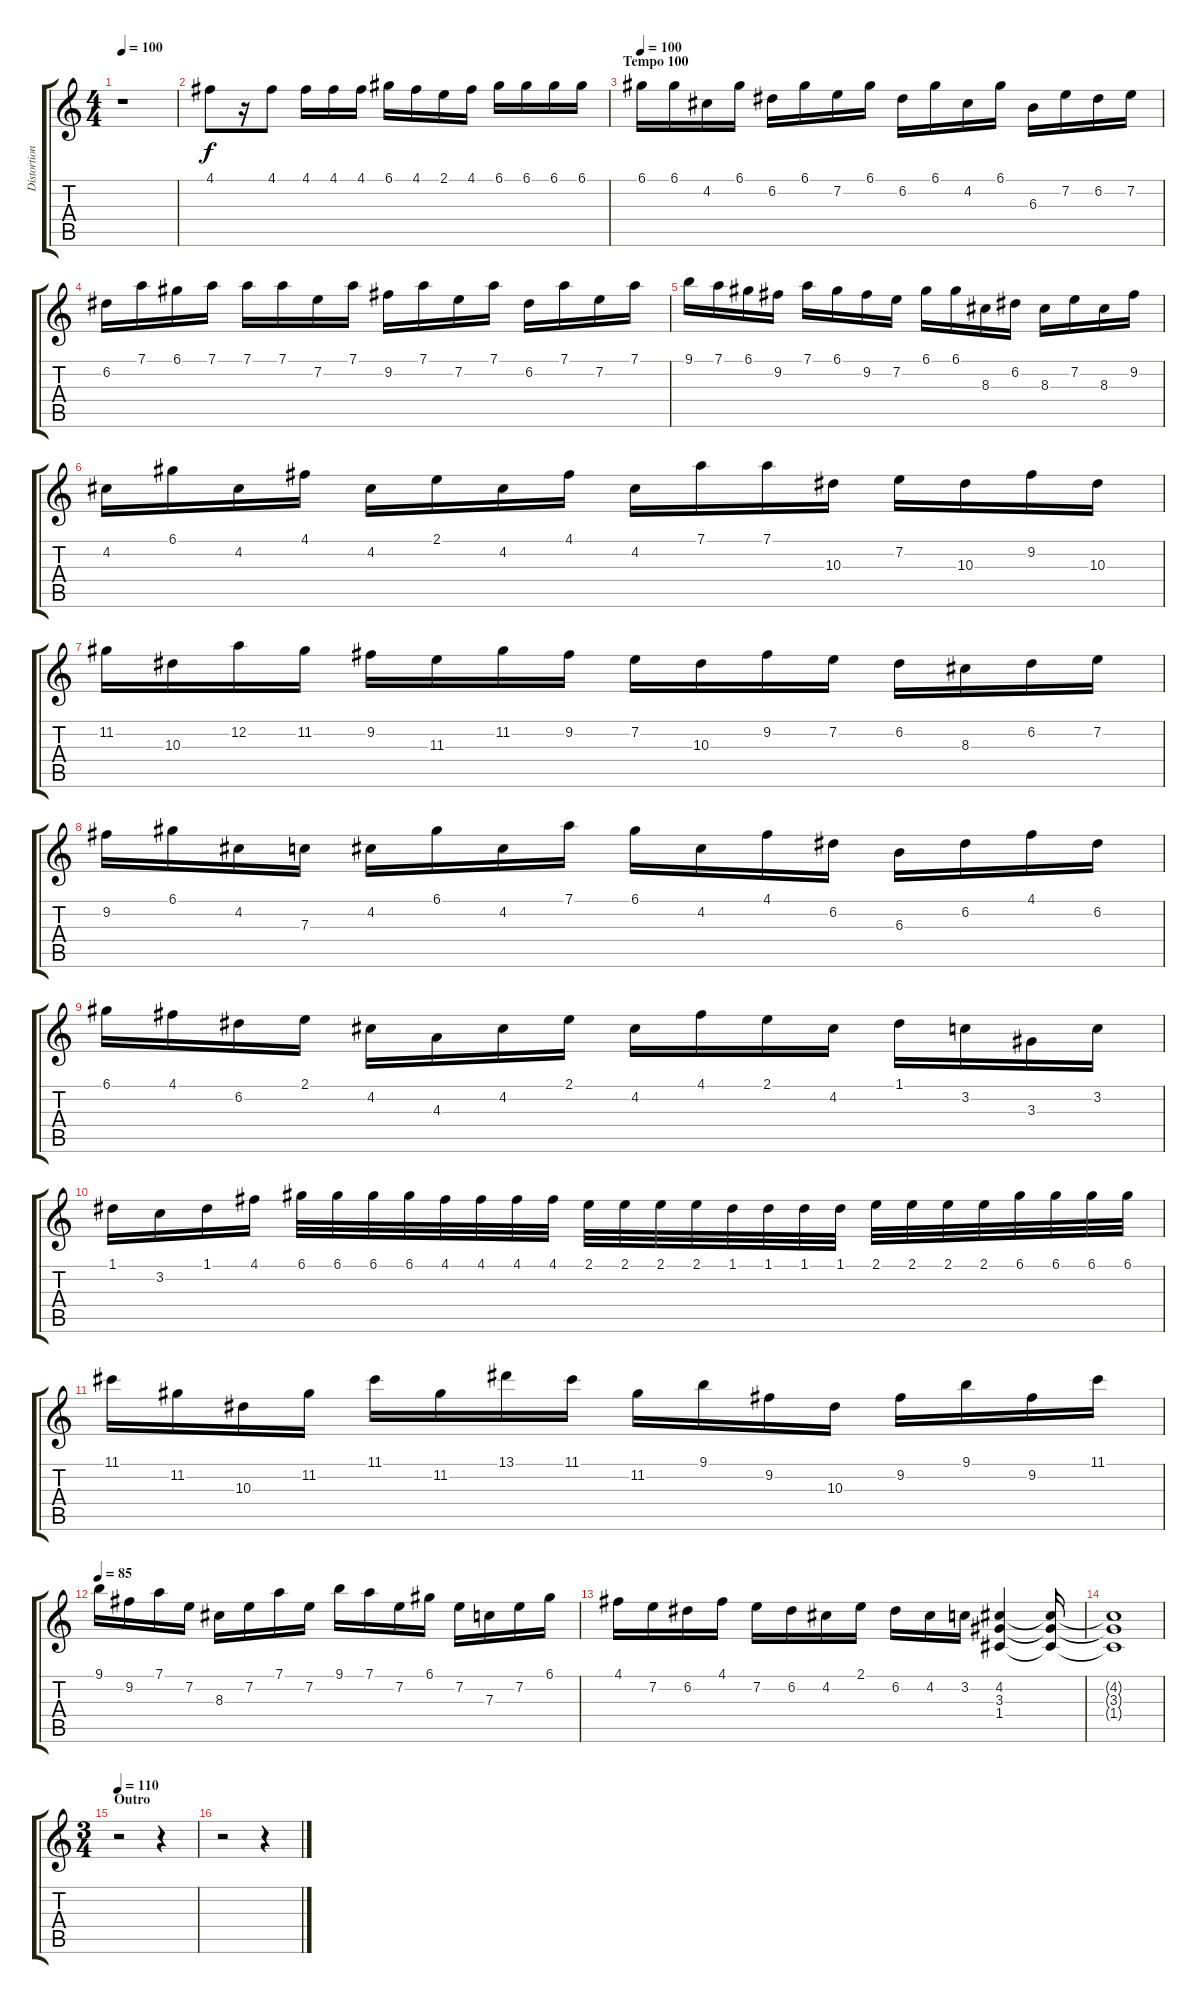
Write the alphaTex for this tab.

\track ("Distortion 2" "Distortion") {instrument distortionguitar}
\staff {score tabs}
\tuning (D4 A3 F3 C3 G2 D2) {hide}
\ts (4 4)
\tempo 100
\clef g2
\ks c
r.1{dy f} |
4.1.8 r.16 4.1.8 4.1.16 4.1.16 4.1.16 6.1.16 4.1.16 2.1.16 4.1.16 6.1.16 6.1.16 6.1.16 6.1.16 |
\section ("" "Tempo 100")
\tempo 100
6.1.16 6.1.16 4.2.16 6.1.16 6.2.16 6.1.16 7.2.16 6.1.16 6.2.16 6.1.16 4.2.16 6.1.16 6.3.16 7.2.16 6.2.16 7.2.16 |
6.2.16 7.1.16 6.1.16 7.1.16 7.1.16 7.1.16 7.2.16 7.1.16 9.2.16 7.1.16 7.2.16 7.1.16 6.2.16 7.1.16 7.2.16 7.1.16 |
9.1.16 7.1.16 6.1.16 9.2.16 7.1.16 6.1.16 9.2.16 7.2.16 6.1.16 6.1.16 8.3.16 6.2.16 8.3.16 7.2.16 8.3.16 9.2.16 |
4.2.16 6.1.16 4.2.16 4.1.16 4.2.16 2.1.16 4.2.16 4.1.16 4.2.16 7.1.16 7.1.16 10.3.16 7.2.16 10.3.16 9.2.16 10.3.16 |
11.2.16 10.3.16 12.2.16 11.2.16 9.2.16 11.3.16 11.2.16 9.2.16 7.2.16 10.3.16 9.2.16 7.2.16 6.2.16 8.3.16 6.2.16 7.2.16 |
9.2.16 6.1.16 4.2.16 7.3.16 4.2.16 6.1.16 4.2.16 7.1.16 6.1.16 4.2.16 4.1.16 6.2.16 6.3.16 6.2.16 4.1.16 6.2.16 |
6.1.16 4.1.16 6.2.16 2.1.16 4.2.16 4.3.16 4.2.16 2.1.16 4.2.16 4.1.16 2.1.16 4.2.16 1.1.16 3.2.16 3.3.16 3.2.16 |
1.1.16 3.2.16 1.1.16 4.1.16 6.1.32 6.1.32 6.1.32 6.1.32 4.1.32 4.1.32 4.1.32 4.1.32 2.1.32 2.1.32 2.1.32 2.1.32 1.1.32 1.1.32 1.1.32 1.1.32 2.1.32 2.1.32 2.1.32 2.1.32 6.1.32 6.1.32 6.1.32 6.1.32 |
11.1.16 11.2.16 10.3.16 11.2.16 11.1.16 11.2.16 13.1.16 11.1.16 11.2.16 9.1.16 9.2.16 10.3.16 9.2.16 9.1.16 9.2.16 11.1.16 |
\tempo 85
9.1.16 9.2.16 7.1.16 7.2.16 8.3.16 7.2.16 7.1.16 7.2.16 9.1.16 7.1.16 7.2.16 6.1.16 7.2.16 7.3.16 7.2.16 6.1.16 |
4.1.16 7.2.16 6.2.16 4.1.16 7.2.16 6.2.16 4.2.16 2.1.16 6.2.16 4.2.16 3.2.16 (4.2 3.3 1.4).4 (4.2{t} 3.3{t} 1.4{t}).16 |
(4.2{t} 3.3{t} 1.4{t}).1 |
\ts (3 4)
\section ("" "Outro")
\tempo 110
r.2 r.4 |
r.2 r.4
